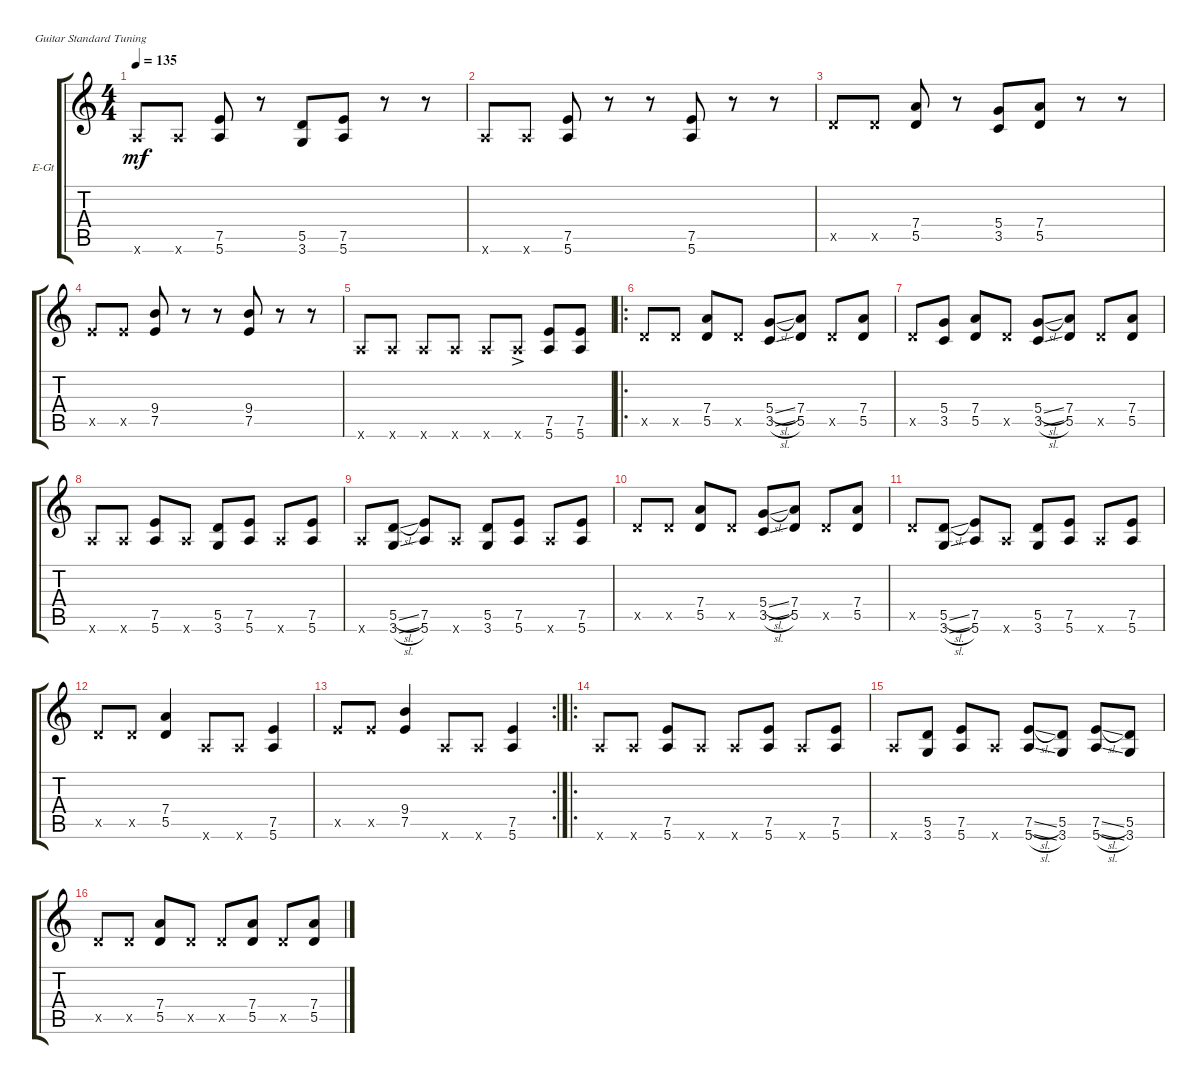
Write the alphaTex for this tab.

\defaultSystemsLayout 4
\bracketExtendMode groupsimilarinstruments
\firstSystemTrackNameOrientation horizontal
\otherSystemsTrackNameOrientation horizontal
\track ("Electric Guitar" "E-Gt") {instrument distortionguitar}
\staff {score tabs}
\tuning (E4 B3 G3 D3 A2 E2)
\ts (4 4)
\tempo 135
\clef g2
\ks c
5.6{x}.8{dy mf} 5.6{x}.8 (7.5 5.6).8 r.8 (3.6 5.5).8 (7.5 5.6).8 r.8 r.8 |
5.6{x}.8 5.6{x}.8 (7.5 5.6).8 r.8 r.8 (7.5 5.6).8 r.8 r.8 |
5.5{x}.8 5.5{x}.8 (5.5 7.4).8 r.8 (3.5 5.4).8 (5.5 7.4).8 r.8 r.8 |
7.5{x}.8 7.5{x}.8 (7.5 9.4).8 r.8 r.8 (7.5 9.4).8 r.8 r.8 |
5.6{x}.8 5.6{x}.8 5.6{x}.8 5.6{x}.8 5.6{x}.8 5.6{ac x}.8 (5.6 7.5).8 (5.6 7.5).8 |
\ro
5.5{x}.8 5.5{x}.8 (5.5 7.4).8 5.5{x}.8 (3.5{sl} 5.4{sl}).8 (5.5 7.4).8 5.5{x}.8 (5.5 7.4).8 |
5.5{x}.8 (3.5 5.4).8 (5.5 7.4).8 5.5{x}.8 (3.5{sl} 5.4{sl}).8 (5.5 7.4).8 5.5{x}.8 (5.5 7.4).8 |
5.6{x}.8 5.6{x}.8 (5.6 7.5).8 5.6{x}.8 (3.6 5.5).8 (5.6 7.5).8 5.6{x}.8 (5.6 7.5).8 |
5.6{x}.8 (3.6{sl} 5.5{sl}).8 (5.6 7.5).8 5.6{x}.8 (3.6 5.5).8 (5.6 7.5).8 5.6{x}.8 (5.6 7.5).8 |
5.5{x}.8 5.5{x}.8 (5.5 7.4).8 5.5{x}.8 (3.5{sl} 5.4{sl}).8 (5.5 7.4).8 5.5{x}.8 (5.5 7.4).8 |
5.5{x}.8 (3.6{sl} 5.5{sl}).8 (5.6 7.5).8 5.6{x}.8 (3.6 5.5).8 (5.6 7.5).8 5.6{x}.8 (5.6 7.5).8 |
5.5{x}.8 5.5{x}.8 (5.5 7.4).4 5.6{x}.8 5.6{x}.8 (5.6 7.5).4 |
\rc 2
7.5{x}.8 7.5{x}.8 (7.5 9.4).4 5.6{x}.8 5.6{x}.8 (7.5 5.6).4 |
\ro
5.6{x}.8 5.6{x}.8 (5.6 7.5).8 5.6{x}.8 5.6{x}.8 (5.6 7.5).8 5.6{x}.8 (5.6 7.5).8 |
5.6{x}.8 (3.6 5.5).8 (5.6 7.5).8 5.6{x}.8 (5.6{sl} 7.5{sl}).8 (3.6 5.5).8 (5.6{sl} 7.5{sl}).8 (3.6 5.5).8 |
5.5{x}.8 5.5{x}.8 (5.5 7.4).8 5.5{x}.8 5.5{x}.8 (5.5 7.4).8 5.5{x}.8 (7.4 5.5).8
